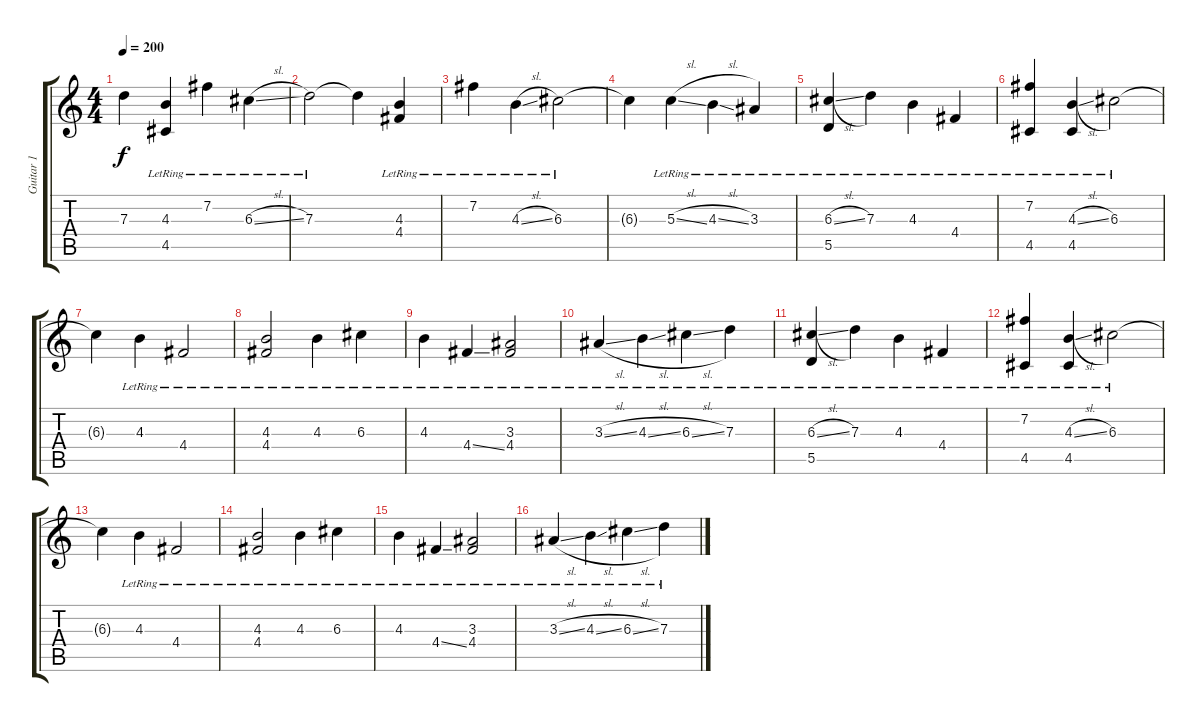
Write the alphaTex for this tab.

\track ("Guitar 1" "Guitar 1") {instrument acousticguitarnylon}
\staff {score tabs}
\tuning (E4 B3 G3 D3 A2 D2) {hide}
\ts (4 4)
\tempo 200
\clef g2
\ks c
7.3{t}.4{dy f} (4.3{lr} 4.5{lr}).4 7.2{lr}.4 6.3{sl lr}.4 |
7.3{lr}.2 7.3{t}.4 (4.3{lr} 4.4).4 |
7.2{lr}.4 4.3{sl lr}.4 6.3{lr}.2 |
6.3{t}.4 5.3{sl lr}.4 4.3{sl lr}.4 3.3{lr}.4 |
(6.3{sl lr} 5.5{lr}).4 7.3{lr}.4 4.3{lr}.4 4.4{lr}.4 |
(7.2{lr} 4.5{lr}).4 (4.3{sl lr} 4.5{lr}).4 6.3{lr}.2 |
6.3{t}.4 4.3{lr}.4 4.4{lr}.2 |
(4.3{lr} 4.4{lr}).2 4.3{lr}.4 6.3{lr}.4 |
4.3{lr}.4 4.4{ss lr}.4 (3.3{lr} 4.4{lr}).2 |
3.3{sl lr}.4 4.3{sl lr}.4 6.3{sl lr}.4 7.3{lr}.4 |
(6.3{sl lr} 5.5{lr}).4 7.3{lr}.4 4.3{lr}.4 4.4{lr}.4 |
(7.2{lr} 4.5{lr}).4 (4.3{sl lr} 4.5{lr}).4 6.3{lr}.2 |
6.3{t}.4 4.3{lr}.4 4.4{lr}.2 |
(4.3{lr} 4.4{lr}).2 4.3{lr}.4 6.3{lr}.4 |
4.3{lr}.4 4.4{ss lr}.4 (3.3{lr} 4.4{lr}).2 |
3.3{sl lr}.4 4.3{sl lr}.4 6.3{sl lr}.4 7.3{lr}.4
